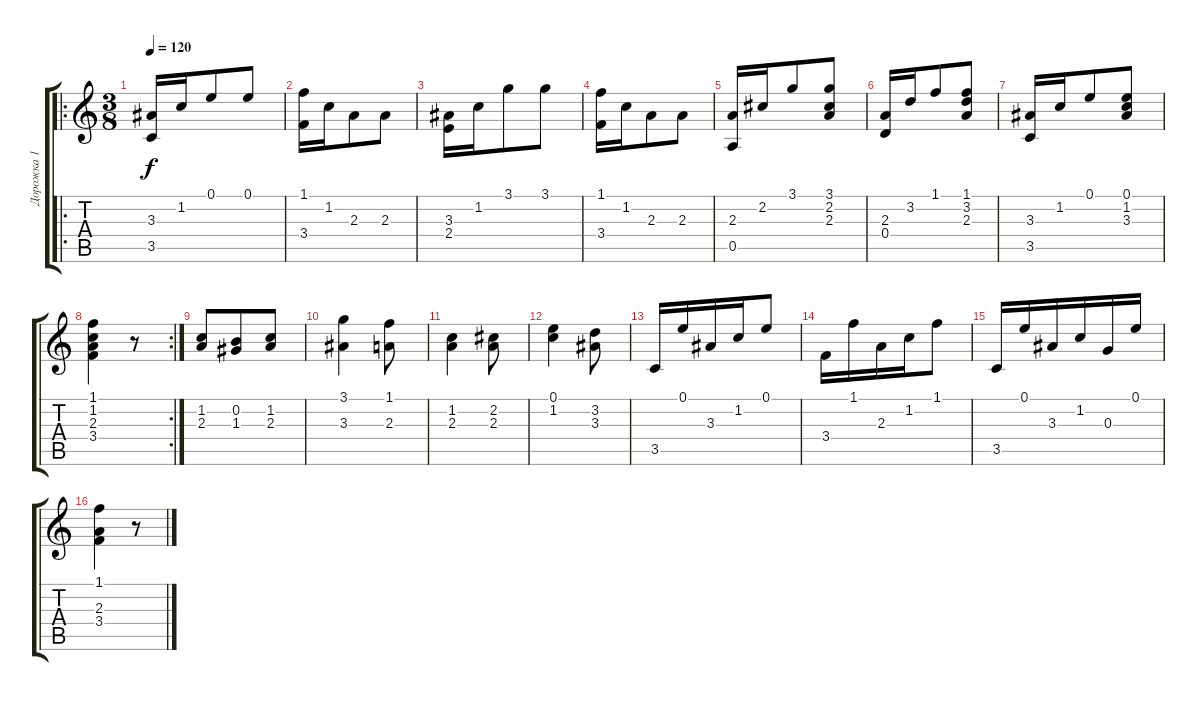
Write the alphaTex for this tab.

\track ("Дорожка 1" "Дорожка 1") {instrument acousticguitarnylon}
\staff {score tabs}
\tuning (E4 B3 G3 D3 A2 E2) {hide}
\ro
\ts (3 8)
\tempo 120
\clef g2
\ks c
(3.3 3.5).16{dy f} 1.2.16 0.1.8 0.1.8 |
(1.1 3.4).16 1.2.16 2.3.8 2.3.8 |
(3.3 2.4).16 1.2.16 3.1.8 3.1.8 |
(1.1 3.4).16 1.2.16 2.3.8 2.3.8 |
(2.3 0.5).16 2.2.16 3.1.8 (3.1 2.2 2.3).8 |
(2.3 0.4).16 3.2.16 1.1.8 (1.1 3.2 2.3).8 |
(3.3 3.5).16 1.2.16 0.1.8 (0.1 1.2 3.3).8 |
\rc 2
(1.1 1.2 2.3 3.4).4 r.8 |
(1.2 2.3).8 (0.2 1.3).8 (1.2 2.3).8 |
(3.1 3.3).4 (1.1 2.3).8 |
(1.2 2.3).4 (2.2 2.3).8 |
(0.1 1.2).4 (3.2 3.3).8 |
3.5.16 0.1.16 3.3.16 1.2.16 0.1.8 |
3.4.16 1.1.16 2.3.16 1.2.16 1.1.8 |
3.5.16 0.1.16 3.3.16 1.2.16 0.3.16 0.1.16 |
(1.1 2.3 3.4).4 r.8
